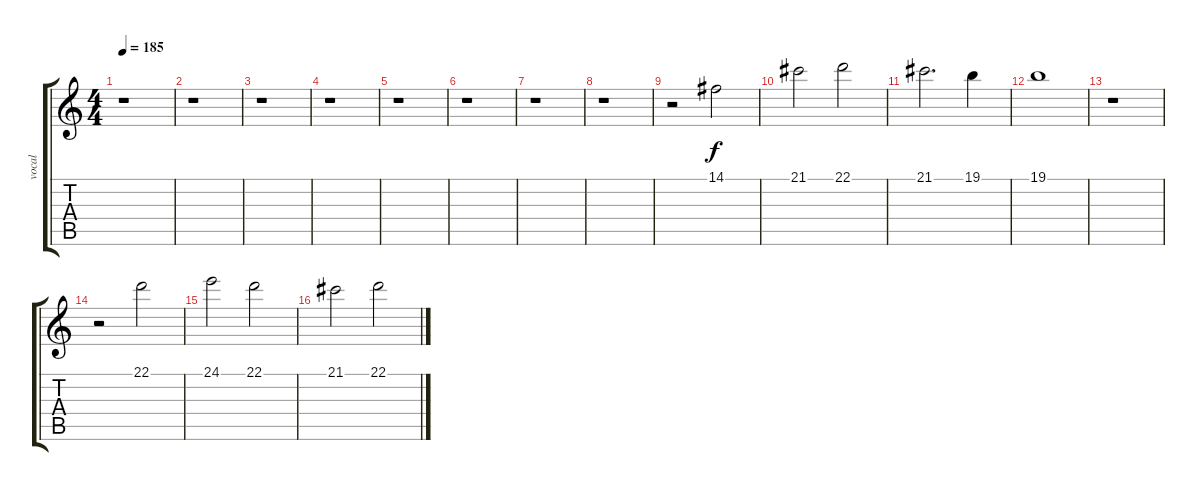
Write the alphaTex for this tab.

\track ("vocal" "vocal") {instrument oboe}
\staff {score tabs}
\tuning (E4 B3 G3 D3 A2 E2) {hide}
\ts (4 4)
\tempo 185
\clef g2
\ks c
r.1{dy f} |
r.1 |
r.1 |
r.1 |
r.1 |
r.1 |
r.1 |
r.1 |
r.2 14.1.2 |
21.1.2 22.1.2 |
21.1.2{d} 19.1.4 |
19.1.1 |
r.1 |
r.2 22.1.2 |
24.1.2 22.1.2 |
21.1.2 22.1.2
